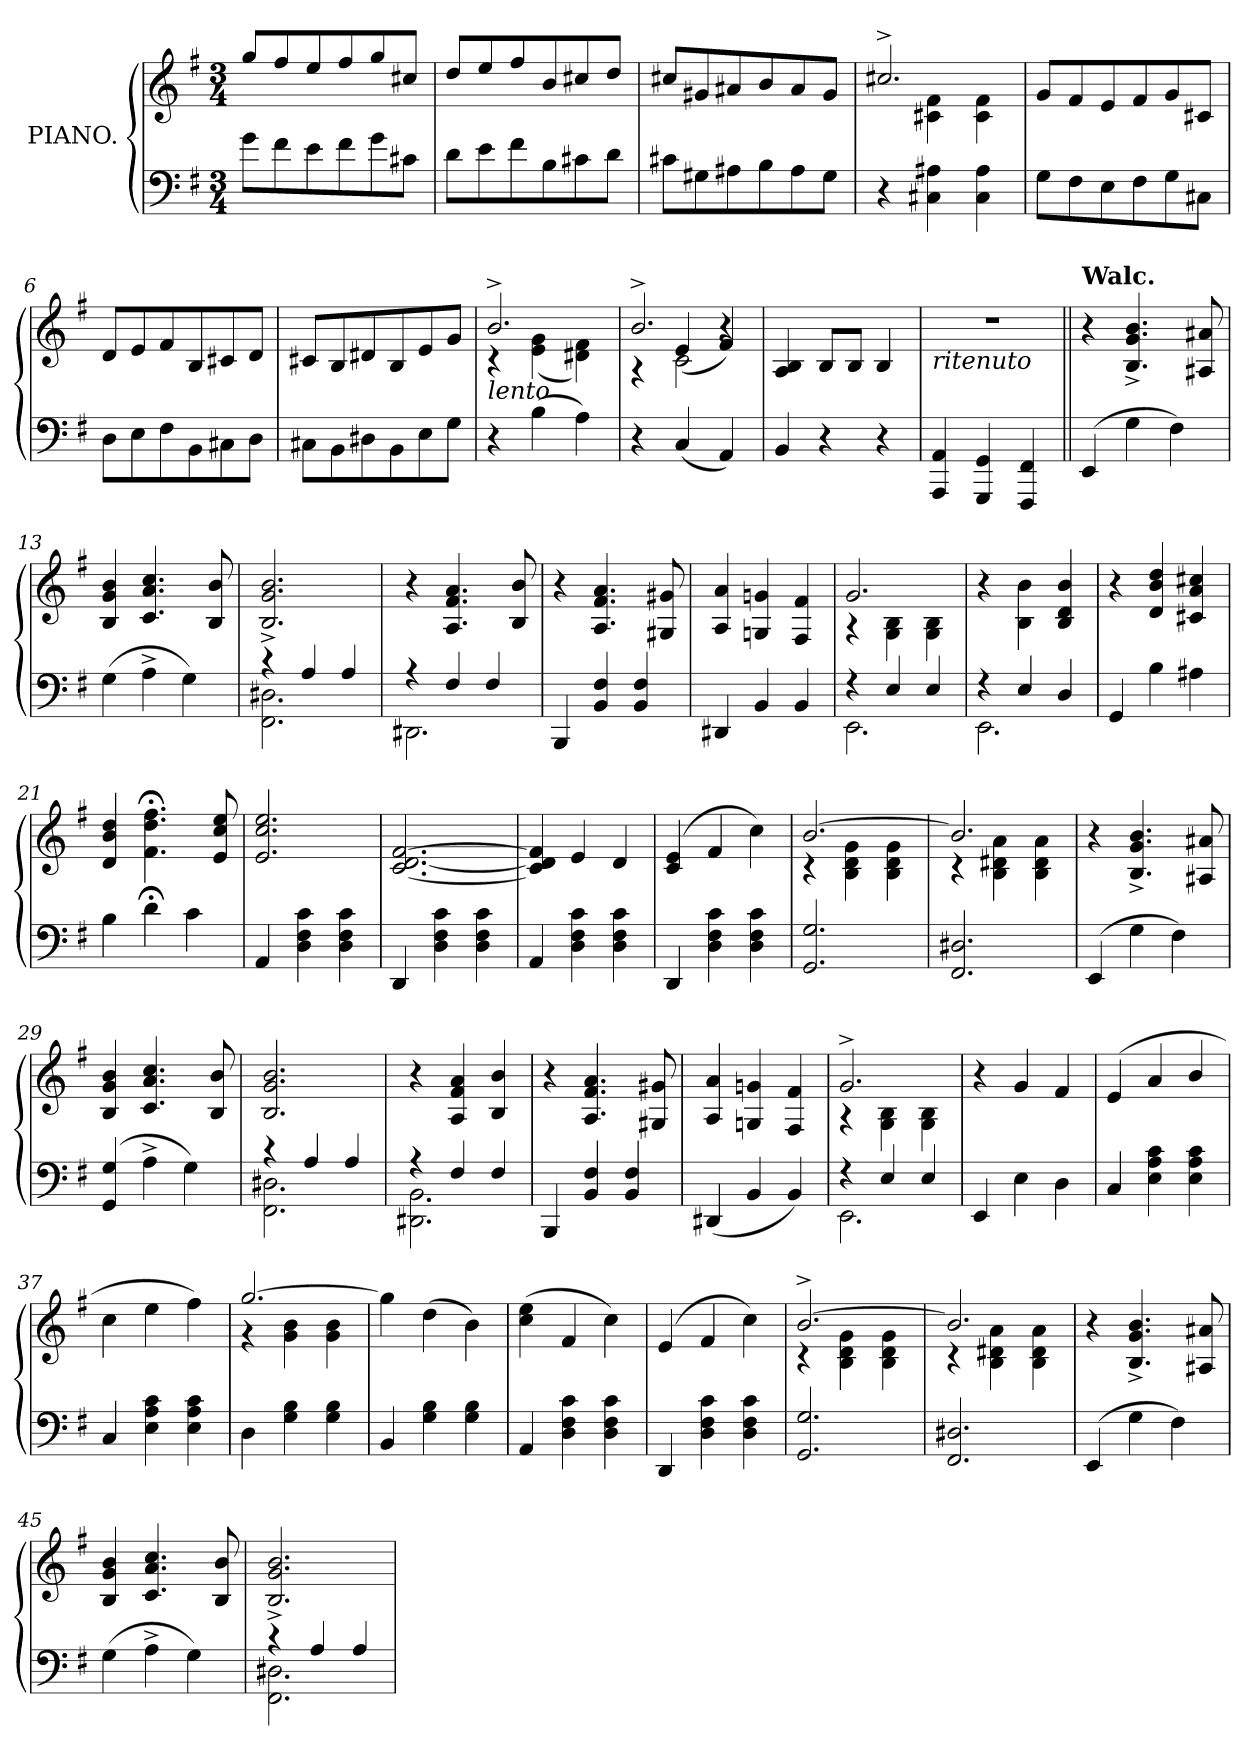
**kern	**kern
*part1	*part1
*staff2	*staff1
*I"PIANO.	*
*clefF4	*clefG2
*k[f#]	*k[f#]
*e:	*e:
*M3/4	*M3/4
=1	=1
8g\L	8gg/L
8f#\	8ff#/
8e\	8ee/
8f#\	8ff#/
8g\	8gg/
8c#X\J	8cc#X/J
=2	=2
8d\L	8dd/L
8e\	8ee/
8f#\	8ff#/
8B\	8b/
8c#X\	8cc#X/
8d\J	8dd/J
=3	=3
8c#X\L	8cc#X/L
8G#X\	8g#X/
8A#X\	8a#X/
8B\	8b/
8A#\	8a#/
8G#\J	8g#/J
=4	=4
*	*^
4r	2.cc#X^/	4ryy
4C#X\ 4A#X\	.	4c#X\ 4f#\
4C#\ 4A#\	.	4c#\ 4f#\
*	*v	*v
=5	=5
8G\L	8g/L
8F#\	8f#/
8E\	8e/
8F#\	8f#/
8G\	8g/
8C#X\J	8c#X/J
=6	=6
8D\L	8d/L
8E\	8e/
8F#\	8f#/
8BB\	8B/
8C#X\	8c#X/
8D\J	8d/J
=7	=7
8C#X\L	8c#X/L
8BB\	8B/
8D#X\	8d#X/
8BB\	8B/
8E\	8e/
8G\J	8g/J
=8	=8
*	*^
!	!LO:TX:b:i:t=lento	!
4r	2.b^/	4r
(4B\	.	(>4e\ 4g\
4A\)	.	4d#X\ 4f#\)
=9	=9	=9
*	*^	*^
4r	2.b^/	4r	2ryy	4ryy
(<4C/	.	2c\	.	(4e/
4AA/)	.	.	4r	4f#/)
*	*v	*v	*v	*v
=10	=10
4BB/	4A/ 4B/
4r	8B/L
.	8B/J
4r	4B/
=11	=11
!	!LO:TX:b:i:t=ritenuto
4AAA/ 4AA/	2.r
4GGG/ 4GG/	.
4FFF#/ 4FF#/	.
=12||	=12||
!	!LO:TX:a:B:t=Walc.
(4EE/	4r
4G\	4.B^>/ 4.g^>/ 4.b^>/
4F#\)	.
.	8A#X/ 8a#X/
=13	=13
(4G\	4B/ 4g/ 4b/
4A^\	4.c/ 4.a/ 4.cc/
4G\)	.
.	8B/ 8b/
=14	=14
*^	*
4r	2.FF#\ 2.D#X\	2.B^>/ 2.g^>/ 2.b^>/
4A/	.	.
4A/	.	.
=15	=15	=15
4r	2.DD#X\	4r
4F#/	.	4.A/ 4.f#/ 4.a/
4F#/	.	.
.	.	8B/ 8b/
*v	*v	*
=16	=16
4BBB/	4r
4BB/ 4F#/	4.A/ 4.f#/ 4.a/
4BB/ 4F#/	.
.	8G#X/ 8g#X/
=17	=17
4DD#X/	4A/ 4a/
4BB/	4Gn/ 4gn/
4BB/	4F#/ 4f#/
=18	=18
*^	*^
4r	2.EE\	2.g/	4r
4E/	.	.	4G\ 4B\
4E/	.	.	4G\ 4B\
*	*	*v	*v
=19	=19	=19
4r	2.EE\	4r
4E/	.	4B\ 4b\
4D/	.	4B/ 4d/ 4b/
*v	*v	*
=20	=20
4GG/	4r
4B\	4d/ 4b/ 4dd/
4A#X\	4c#X/ 4a/ 4cc#X/
=21	=21
4B\	4d/ 4b/ 4dd/
4d;<\	4.f#;<\ 4.dd;<\ 4.ff#;<\
4c\	.
.	8e/ 8cc/ 8ee/
=22	=22
4AA/	2.e/ 2.cc/ 2.ee/
4D\ 4F#\ 4c\	.
4D\ 4F#\ 4c\	.
=23	=23
4DD/	[2.c/ [2.d/ [2.f#/
4D\ 4F#\ 4c\	.
4D\ 4F#\ 4c\	.
=24	=24
4AA/	4c]/ 4d]/ 4f#]/
4D\ 4F#\ 4c\	4e/
4D\ 4F#\ 4c\	4d/
=25	=25
4DD/	(<4c/ 4e/
4D\ 4F#\ 4c\	4f#/
4D\ 4F#\ 4c\	4cc\)
=26	=26
*	*^
2.GG/ 2.G/	[2.b/	4r
.	.	4B\ 4d\ 4g\
.	.	4B\ 4d\ 4g\
=27	=27	=27
2.FF#/ 2.D#X/	2.b/]	4r
.	.	4B\ 4d#X\ 4a\
.	.	4B\ 4d#\ 4a\
*	*v	*v
=28	=28
(4EE/	4r
4G\	4.B^>/ 4.g^>/ 4.b^>/
4F#\)	.
.	8A#X/ 8a#X/
=29	=29
(4GG/ 4G/	4B/ 4g/ 4b/
4A^\	4.c/ 4.a/ 4.cc/
4G\)	.
.	8B/ 8b/
=30	=30
*^	*
4r	2.FF#\ 2.D#X\	2.B/ 2.g/ 2.b/
4A/	.	.
4A/	.	.
=31	=31	=31
4r	2.DD#X\ 2.BB\	4r
4F#/	.	4A/ 4f#/ 4a/
4F#/	.	4B/ 4b/
*v	*v	*
=32	=32
4BBB/	4r
4BB/ 4F#/	4.A/ 4.f#/ 4.a/
4BB/ 4F#/	.
.	8G#X/ 8g#X/
=33	=33
(4DD#X/	4A/ 4a/
4BB/	4Gn/ 4gn/
4BB/)	4F#/ 4f#/
=34	=34
*^	*^
4r	2.EE\	2.g^>/	4r
4E/	.	.	4G\ 4B\
4E/	.	.	4G\ 4B\
*v	*v	*	*
*	*v	*v
=35	=35
4EE/	4r
4E\	4g/
4D\	4f#/
=36	=36
4C/	(4e/
4E\ 4A\ 4c\	4a/
4E\ 4A\ 4c\	4b/
=37	=37
4C/	4cc\
4E\ 4A\ 4c\	4ee\
4E\ 4A\ 4c\	4ff#\)
=38	=38
*	*^
4D\	[2.gg/	4r
4G\ 4B\	.	4g\ 4b\
4G\ 4B\	.	4g\ 4b\
*	*v	*v
=39	=39
4BB/	4gg\]
4G\ 4B\	(4dd\
4G\ 4B\	4b\)
=40	=40
4AA/	(4cc\ 4ee\
4D\ 4F#\ 4c\	4f#/
4D\ 4F#\ 4c\	4cc\)
=41	=41
4DD/	(4e/
4D\ 4F#\ 4c\	4f#/
4D\ 4F#\ 4c\	4cc\)
=42	=42
*	*^
2.GG/ 2.G/	[2.b^/	4r
.	.	4B\ 4d\ 4g\
.	.	4B\ 4d\ 4g\
=43	=43	=43
2.FF#/ 2.D#X/	2.b/]	4r
.	.	4B\ 4d#X\ 4a\
.	.	4B\ 4d#\ 4a\
*	*v	*v
=44	=44
(4EE/	4r
4G\	4.B^>/ 4.g^>/ 4.b^>/
4F#\)	.
.	8A#X/ 8a#X/
=45	=45
(4G\	4B/ 4g/ 4b/
4A^\	4.c/ 4.a/ 4.cc/
4G\)	.
.	8B/ 8b/
=46	=46
*^	*
4r	2.FF#\ 2.D#X\	2.B^>/ 2.g^>/ 2.b^>/
4A/	.	.
4A/	.	.
*v	*v	*
=	=
*-	*-
